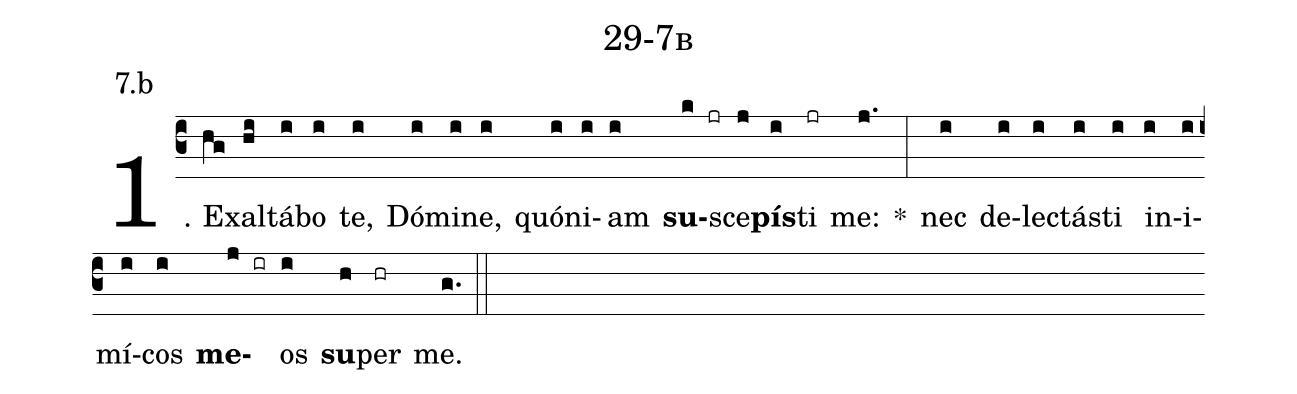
name: 29-7b;
annotation: 7.b;
%%
(c3)1. Ex(hg)al(hi)tá(i)bo(i) te,(i) Dó(i)mi(i)ne,(i) quón(i)i(i)am(i) <b>su</b>(k jr)sce(j)<b>pís</b>(i)ti(jr) me:(j.) *(:) nec(i) de(i)lec(i)tás(i)ti(i) in(i)i(i)mí(i)cos(i) <b>me</b>(j ir)os(i) <b>su</b>(h)per(hr) me.(g.) (::)
